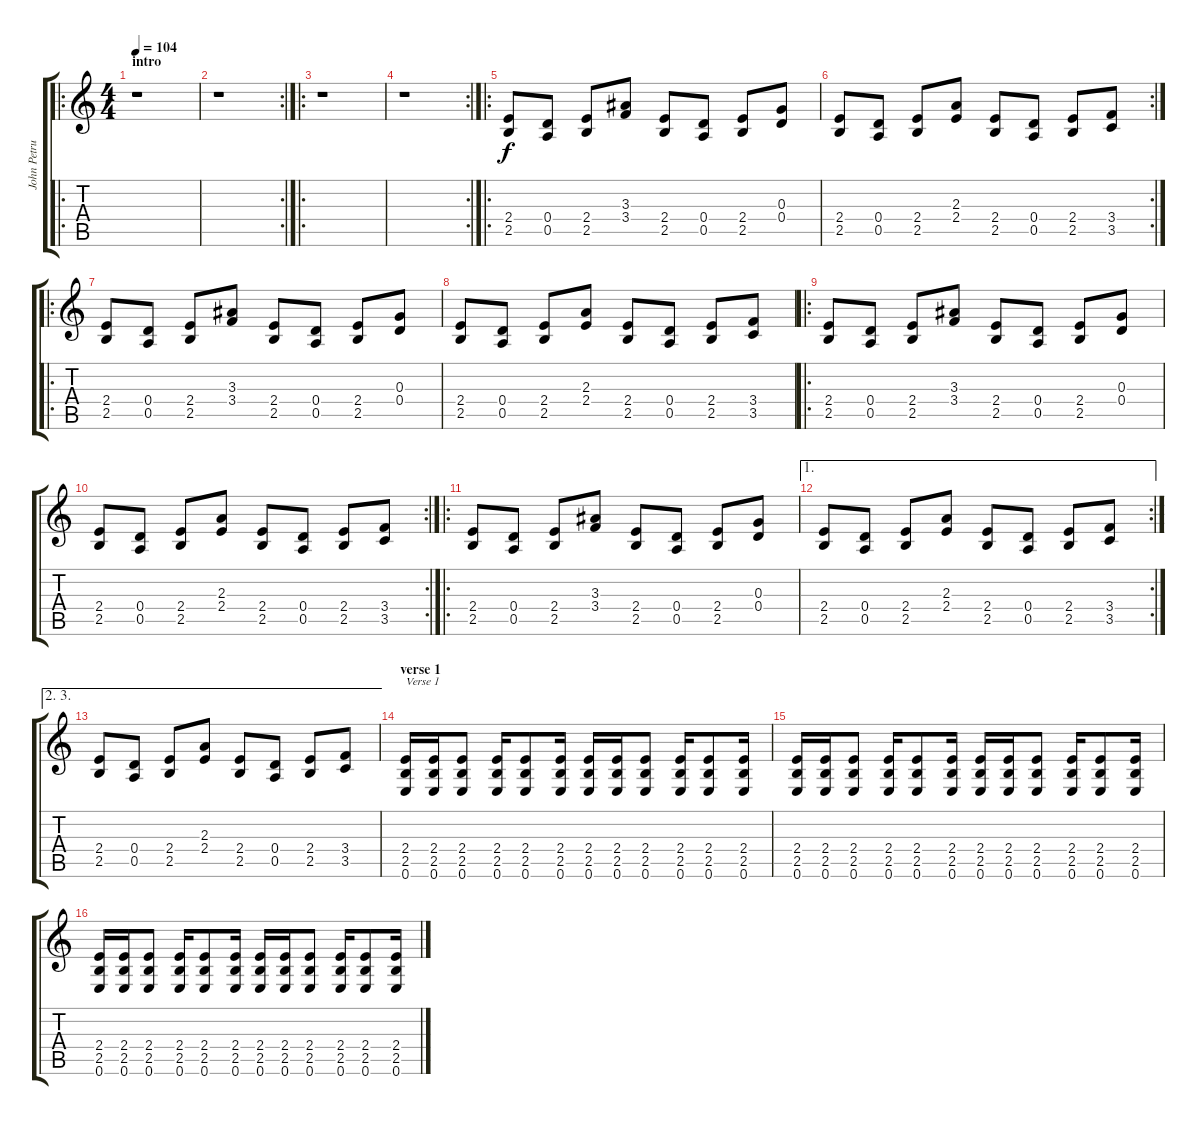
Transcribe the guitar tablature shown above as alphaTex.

\track ("John Petrucci" "John Petru") {instrument overdrivenguitar}
\staff {score tabs}
\tuning (E4 B3 G3 D3 A2 E2) {hide}
\ro
\ts (4 4)
\section ("" "intro")
\tempo 104
\clef g2
\ks c
r.1{dy f instrument overdrivenguitar} |
\rc 2
r.1 |
\ro
r.1 |
\rc 2
r.1 |
\ro
(2.4 2.5).8 (0.4 0.5).8 (2.4 2.5).8 (3.3 3.4).8 (2.4 2.5).8 (0.4 0.5).8 (2.4 2.5).8 (0.3 0.4).8 |
\rc 2
(2.4 2.5).8 (0.4 0.5).8 (2.4 2.5).8 (2.3 2.4).8 (2.4 2.5).8 (0.4 0.5).8 (2.4 2.5).8 (3.4 3.5).8 |
\ro
(2.4 2.5).8 (0.4 0.5).8 (2.4 2.5).8 (3.3 3.4).8 (2.4 2.5).8 (0.4 0.5).8 (2.4 2.5).8 (0.3 0.4).8 |
(2.4 2.5).8 (0.4 0.5).8 (2.4 2.5).8 (2.3 2.4).8 (2.4 2.5).8 (0.4 0.5).8 (2.4 2.5).8 (3.4 3.5).8 |
\ro
(2.4 2.5).8 (0.4 0.5).8 (2.4 2.5).8 (3.3 3.4).8 (2.4 2.5).8 (0.4 0.5).8 (2.4 2.5).8 (0.3 0.4).8 |
\rc 2
(2.4 2.5).8 (0.4 0.5).8 (2.4 2.5).8 (2.3 2.4).8 (2.4 2.5).8 (0.4 0.5).8 (2.4 2.5).8 (3.4 3.5).8 |
\ro
(2.4 2.5).8 (0.4 0.5).8 (2.4 2.5).8 (3.3 3.4).8 (2.4 2.5).8 (0.4 0.5).8 (2.4 2.5).8 (0.3 0.4).8 |
\ae 1
\rc 2
(2.4 2.5).8 (0.4 0.5).8 (2.4 2.5).8 (2.3 2.4).8 (2.4 2.5).8 (0.4 0.5).8 (2.4 2.5).8 (3.4 3.5).8 |
\ae (2 3)
(2.4 2.5).8 (0.4 0.5).8 (2.4 2.5).8 (2.3 2.4).8 (2.4 2.5).8 (0.4 0.5).8 (2.4 2.5).8 (3.4 3.5).8 |
\section ("" "verse 1")
(2.4 2.5 0.6).16{txt "Verse 1"} (2.4 2.5 0.6).16 (2.4 2.5 0.6).8 (2.4 2.5 0.6).16 (2.4 2.5 0.6).8 (2.4 2.5 0.6).16 (2.4 2.5 0.6).16 (2.4 2.5 0.6).16 (2.4 2.5 0.6).8 (2.4 2.5 0.6).16 (2.4 2.5 0.6).8 (2.4 2.5 0.6).16 |
(2.4 2.5 0.6).16 (2.4 2.5 0.6).16 (2.4 2.5 0.6).8 (2.4 2.5 0.6).16 (2.4 2.5 0.6).8 (2.4 2.5 0.6).16 (2.4 2.5 0.6).16 (2.4 2.5 0.6).16 (2.4 2.5 0.6).8 (2.4 2.5 0.6).16 (2.4 2.5 0.6).8 (2.4 2.5 0.6).16 |
(2.4 2.5 0.6).16 (2.4 2.5 0.6).16 (2.4 2.5 0.6).8 (2.4 2.5 0.6).16 (2.4 2.5 0.6).8 (2.4 2.5 0.6).16 (2.4 2.5 0.6).16 (2.4 2.5 0.6).16 (2.4 2.5 0.6).8 (2.4 2.5 0.6).16 (2.4 2.5 0.6).8 (2.4 2.5 0.6).16
